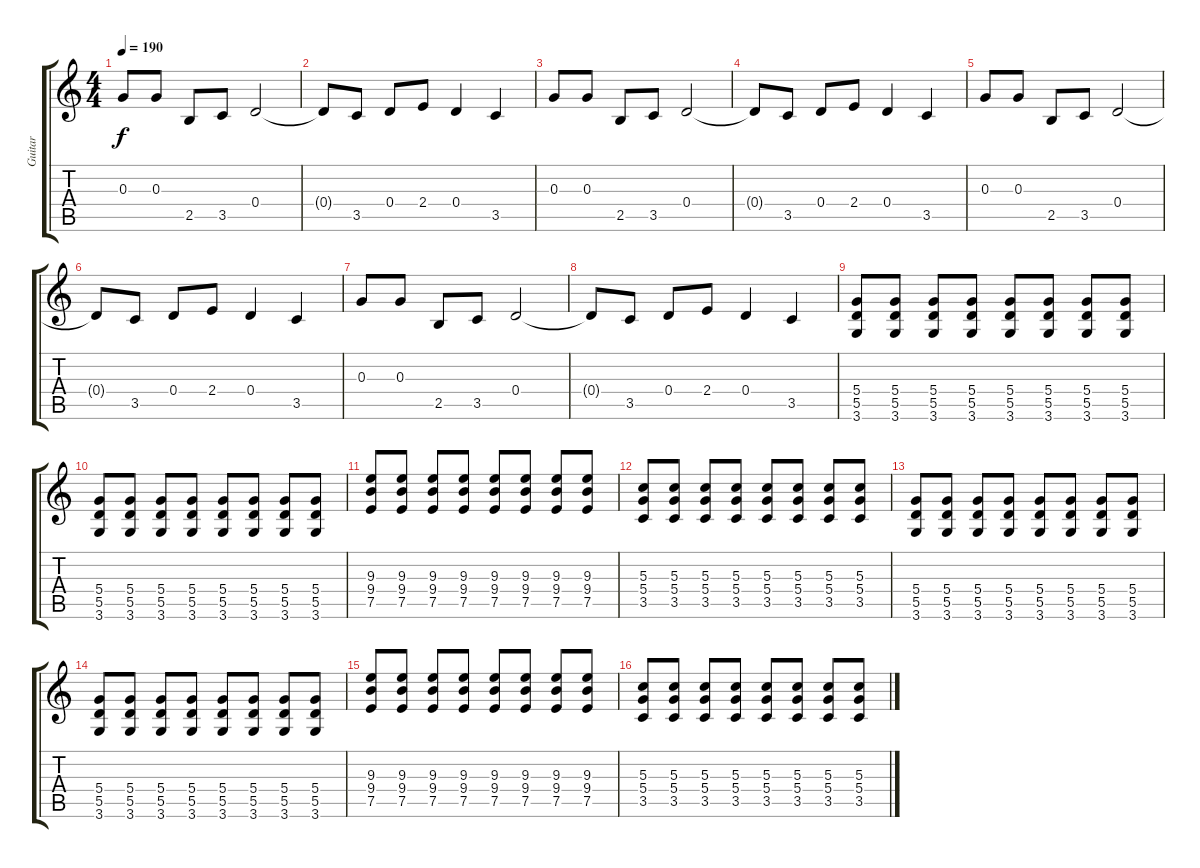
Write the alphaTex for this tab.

\track ("Guitar" "Guitar") {instrument distortionguitar}
\staff {score tabs}
\tuning (E4 B3 G3 D3 A2 E2) {hide}
\ts (4 4)
\tempo 190
\clef g2
\ks c
0.3.8{dy f} 0.3.8 2.5.8 3.5.8 0.4.2 |
0.4{t}.8 3.5.8 0.4.8 2.4.8 0.4.4 3.5.4 |
0.3.8 0.3.8 2.5.8 3.5.8 0.4.2 |
0.4{t}.8 3.5.8 0.4.8 2.4.8 0.4.4 3.5.4 |
0.3.8 0.3.8 2.5.8 3.5.8 0.4.2 |
0.4{t}.8 3.5.8 0.4.8 2.4.8 0.4.4 3.5.4 |
0.3.8 0.3.8 2.5.8 3.5.8 0.4.2 |
0.4{t}.8 3.5.8 0.4.8 2.4.8 0.4.4 3.5.4 |
(5.4 5.5 3.6).8 (5.4 5.5 3.6).8 (5.4 5.5 3.6).8 (5.4 5.5 3.6).8 (5.4 5.5 3.6).8 (5.4 5.5 3.6).8 (5.4 5.5 3.6).8 (5.4 5.5 3.6).8 |
(5.4 5.5 3.6).8 (5.4 5.5 3.6).8 (5.4 5.5 3.6).8 (5.4 5.5 3.6).8 (5.4 5.5 3.6).8 (5.4 5.5 3.6).8 (5.4 5.5 3.6).8 (5.4 5.5 3.6).8 |
(9.3 9.4 7.5).8 (9.3 9.4 7.5).8 (9.3 9.4 7.5).8 (9.3 9.4 7.5).8 (9.3 9.4 7.5).8 (9.3 9.4 7.5).8 (9.3 9.4 7.5).8 (9.3 9.4 7.5).8 |
(5.3 5.4 3.5).8 (5.3 5.4 3.5).8 (5.3 5.4 3.5).8 (5.3 5.4 3.5).8 (5.3 5.4 3.5).8 (5.3 5.4 3.5).8 (5.3 5.4 3.5).8 (5.3 5.4 3.5).8 |
(5.4 5.5 3.6).8 (5.4 5.5 3.6).8 (5.4 5.5 3.6).8 (5.4 5.5 3.6).8 (5.4 5.5 3.6).8 (5.4 5.5 3.6).8 (5.4 5.5 3.6).8 (5.4 5.5 3.6).8 |
(5.4 5.5 3.6).8 (5.4 5.5 3.6).8 (5.4 5.5 3.6).8 (5.4 5.5 3.6).8 (5.4 5.5 3.6).8 (5.4 5.5 3.6).8 (5.4 5.5 3.6).8 (5.4 5.5 3.6).8 |
(9.3 9.4 7.5).8 (9.3 9.4 7.5).8 (9.3 9.4 7.5).8 (9.3 9.4 7.5).8 (9.3 9.4 7.5).8 (9.3 9.4 7.5).8 (9.3 9.4 7.5).8 (9.3 9.4 7.5).8 |
(5.3 5.4 3.5).8 (5.3 5.4 3.5).8 (5.3 5.4 3.5).8 (5.3 5.4 3.5).8 (5.3 5.4 3.5).8 (5.3 5.4 3.5).8 (5.3 5.4 3.5).8 (5.3 5.4 3.5).8
